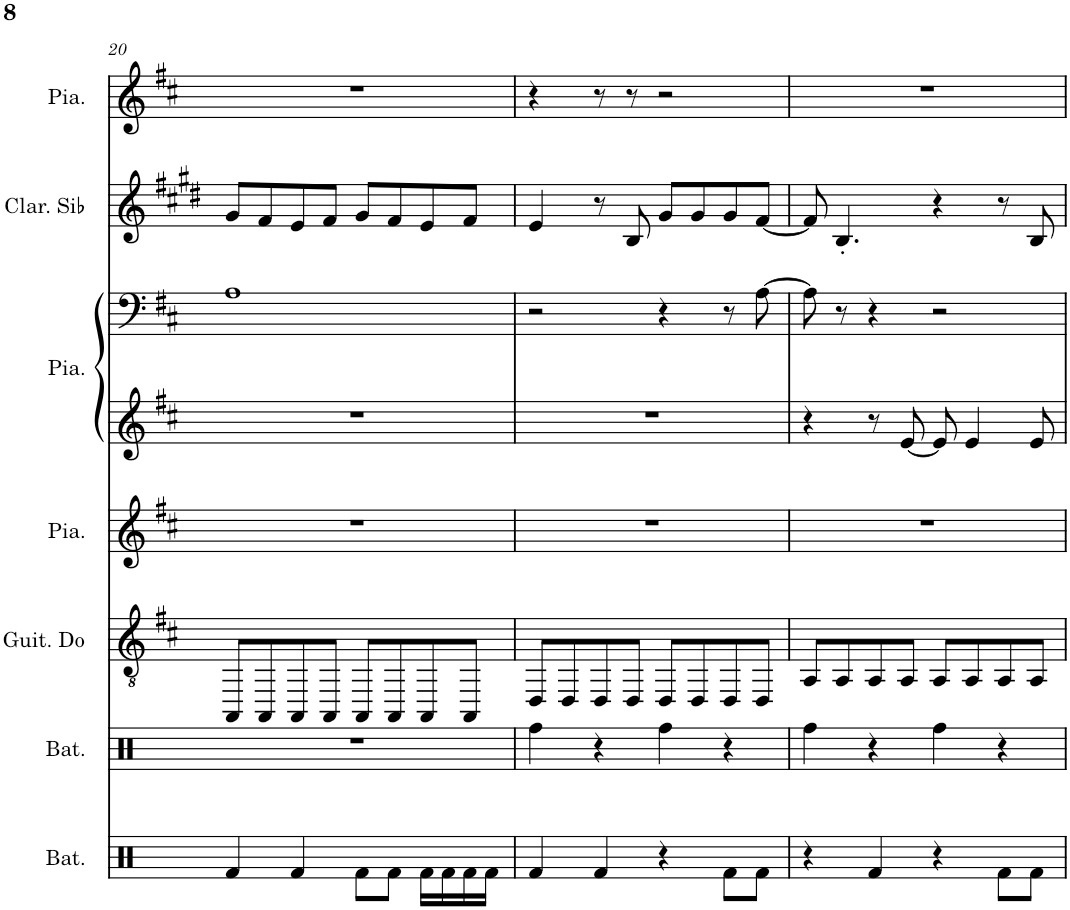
**kern	**kern	**kern	**kern	**kern	**kern	**kern	**kern
*part7	*part6	*part5	*part4	*part3	*part3	*part2	*part1
*staff8	*staff7	*staff6	*staff5	*staff4	*staff3	*staff2	*staff1
*I"Batterie	*I"Batterie	*I"Guitare Contra, Acoustic Guitar (nylon)	*I"Piano, Electric Grand Piano	*I"Piano, Bright Acoustic Piano	*	*I"Clarinette en Sib	*I"Piano, Acoustic Guitar (steel)
*I'Bat.	*I'Bat.	*	*I'Pia.	*I'Pia.	*	*I'Clar. Sib	*I'Pia.
!!LO:PB:g=z
*clefX	*clefX	*clefGv2	*clefG2	*clefG2	*clefG2	*clefG2	*clefG2
*	*	*	*	*	*	*Trd1c2	*
*k[]	*k[]	*k[f#c#]	*k[f#c#]	*k[f#c#]	*k[f#c#]	*k[f#c#g#d#]	*k[f#c#]
*M4/4	*M4/4	*M4/4	*M4/4	*M4/4	*M4/4	*M4/4	*M4/4
=20	=20	=20	=20	=20	=20	=20	=20
4Rf/	1r	8AAA/L	1r	1r	1A	8g#/L	1r
.	.	8AAA/	.	.	.	8f#/	.
4Rf/	.	8AAA/	.	.	.	8e/	.
.	.	8AAA/J	.	.	.	8f#/J	.
8Rf\L	.	8AAA/L	.	.	.	8g#/L	.
8Rf\J	.	8AAA/	.	.	.	8f#/	.
16Rf\LL	.	8AAA/	.	.	.	8e/	.
16Rf\	.	.	.	.	.	.	.
16Rf\	.	8AAA/J	.	.	.	8f#/J	.
16Rf\JJ	.	.	.	.	.	.	.
=21	=21	=21	=21	=21	=21	=21	=21
4Rf/	4Rff\	8DD/L	1r	1r	2r	4e/	4r
.	.	8DD/	.	.	.	.	.
4Rf/	4r	8DD/	.	.	.	8r	8r
.	.	8DD/J	.	.	.	8B/	8r
4r	4Rff\	8DD/L	.	.	4r	8g#/L	2r
.	.	8DD/	.	.	.	8g#/	.
8Rf\L	4r	8DD/	.	.	8r	8g#/	.
8Rf\J	.	8DD/J	.	.	[8A\	[8f#/J	.
=22	=22	=22	=22	=22	=22	=22	=22
4r	4Rff\	8AA/L	1r	4r	8A\]	8f#/]	1r
.	.	8AA/	.	.	8r	4.B'/	.
4Rf/	4r	8AA/	.	8r	4r	.	.
.	.	8AA/J	.	[8e/	.	.	.
4r	4Rff\	8AA/L	.	8e/]	2r	4r	.
.	.	8AA/	.	4e/	.	.	.
8Rf\L	4r	8AA/	.	.	.	8r	.
8Rf\J	.	8AA/J	.	8e/	.	8B/	.
=	=	=	=	=	=	=	=
*-	*-	*-	*-	*-	*-	*-	*-
